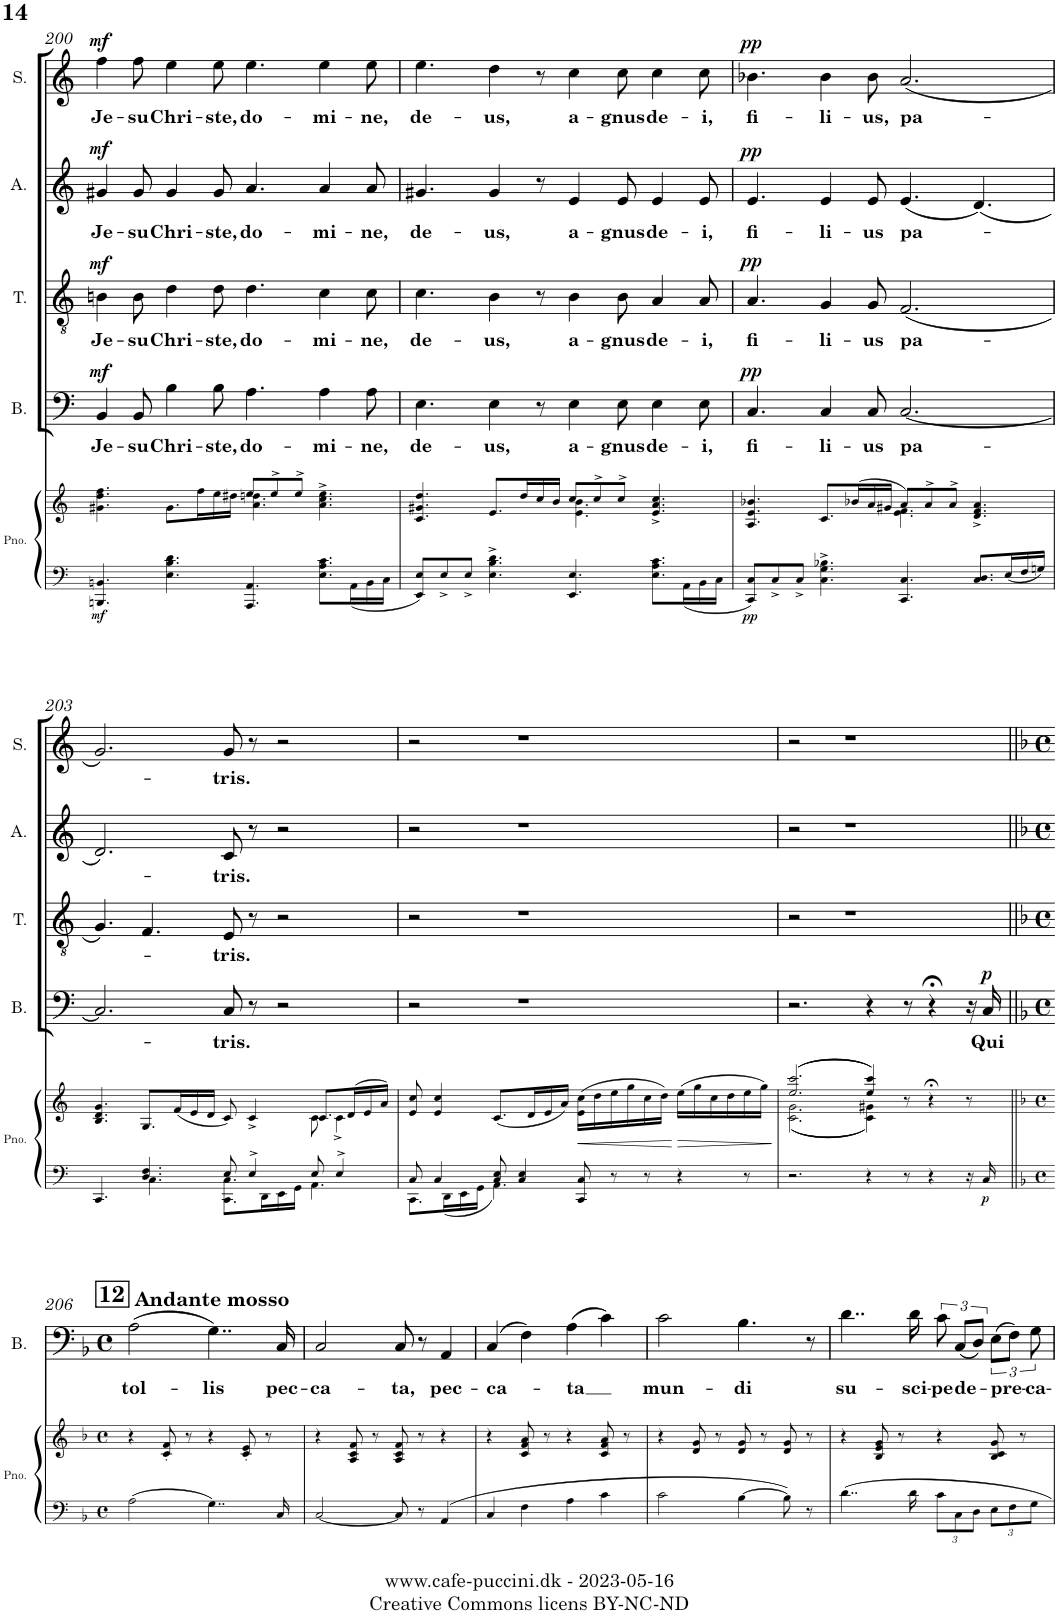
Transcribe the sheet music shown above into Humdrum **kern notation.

**kern	**kern	**dynam	**kern	**text	**dynam	**kern	**text	**dynam	**kern	**text	**dynam	**kern	**text	**dynam
*part5	*part5	*part5	*part4	*part4	*part4	*part3	*part3	*part3	*part2	*part2	*part2	*part1	*part1	*part1
*staff6	*staff5	*staff5/6	*staff4	*staff4	*staff4	*staff3	*staff3	*staff3	*staff2	*staff2	*staff2	*staff1	*staff1	*staff1
*I"Piano	*	*	*I"Bass	*	*	*I"Tenor	*	*	*I"Alto	*	*	*I"Soprano	*	*
*I'Pno.	*	*	*I'B.	*	*	*I'T.	*	*	*I'A.	*	*	*I'S.	*	*
!!LO:PB:g=z
*clefF4	*clefG2	*	*clefF4	*	*	*clefGv2	*	*	*clefG2	*	*	*clefG2	*	*
*k[]	*k[]	*	*k[]	*	*	*k[]	*	*	*k[]	*	*	*k[]	*	*
*M12/8	*M12/8	*	*M12/8	*	*	*M12/8	*	*	*M12/8	*	*	*M12/8	*	*
=200	=200	=200	=200	=200	=200	=200	=200	=200	=200	=200	=200	=200	=200	=200
*	*^	*	*	*	*	*	*	*	*	*	*	*	*	*
!	!	!	!LO:DY:b=2	!	!LO:LY:b	!LO:DY:a	!	!LO:LY:b	!LO:DY:a	!	!LO:LY:b	!LO:DY:a	!	!LO:LY:b	!LO:DY:a
4.BBBn/ 4.BBn/	4.g#X\ 4.dd\ 4.ff\	2.ryy	mf	4BB/	Je-	mf	4Bn\	Je-	mf	4g#X/	Je-	mf	4ff\	Je-	mf
!	!	!	!	!	!LO:LY:b	!	!	!LO:LY:b	!	!	!LO:LY:b	!	!	!LO:LY:b	!
.	.	.	.	8BB/	-su	.	8B\	-su	.	8g#/	-su	.	8ff\	-su	.
!	!	!	!	!	!LO:LY:b	!	!	!LO:LY:b	!	!	!LO:LY:b	!	!	!LO:LY:b	!
4.E\ 4.B\ 4.d\	8.g#\L	.	.	4B\	Chri-	.	4d\	Chri-	.	4g#/	Chri-	.	4ee\	Chri-	.
.	16ff\L	.	.	.	.	.	.	.	.	.	.	.	.	.	.
!	!	!	!	!	!LO:LY:b	!	!	!LO:LY:b	!	!	!LO:LY:b	!	!	!LO:LY:b	!
.	16ee\	.	.	8B\	-ste,	.	8d\	-ste,	.	8g#/	-ste,	.	8ee\	-ste,	.
.	16dd#X\JJ	.	.	.	.	.	.	.	.	.	.	.	.	.	.
!	!	!	!	!	!LO:LY:b	!	!	!LO:LY:b	!	!	!LO:LY:b	!	!	!LO:LY:b	!
4.AAA/ 4.AA/	8ee/L	4.a\ 4.ddn\	.	4.A\	do-	.	4.d\	do-	.	4.a/	do-	.	4.ee\	do-	.
.	8ee^/	.	.	.	.	.	.	.	.	.	.	.	.	.	.
.	8ee^/J	.	.	.	.	.	.	.	.	.	.	.	.	.	.
!	!	!	!	!	!LO:LY:b	!	!	!LO:LY:b	!	!	!LO:LY:b	!	!	!LO:LY:b	!
8.E\ 8.A\ 8.c\L	4.a\^ 4.cc\^ 4.ee\^	4.ryy	.	4A\	-mi-	.	4c\	-mi-	.	4a/	-mi-	.	4ee\	-mi-	.
16AA\L	.	.	.	.	.	.	.	.	.	.	.	.	.	.	.
!	!	!	!	!	!LO:LY:b	!	!	!LO:LY:b	!	!	!LO:LY:b	!	!	!LO:LY:b	!
16BB\	.	.	.	8A\	-ne,	.	8c\	-ne,	.	8a/	-ne,	.	8ee\	-ne,	.
16C\JJ	.	.	.	.	.	.	.	.	.	.	.	.	.	.	.
=201	=201	=201	=201	=201	=201	=201	=201	=201	=201	=201	=201	=201	=201	=201	=201
!	!	!	!	!	!LO:LY:b	!	!	!LO:LY:b	!	!	!LO:LY:b	!	!	!LO:LY:b	!
8EE/ 8E/L	4.c/ 4.g#X/ 4.dd/	2.ryy	.	4.E\	de-	.	4.c\	de-	.	4.g#X/	de-	.	4.ee\	de-	.
8E^/	.	.	.	.	.	.	.	.	.	.	.	.	.	.	.
8E^/J	.	.	.	.	.	.	.	.	.	.	.	.	.	.	.
!	!	!	!	!	!LO:LY:b	!	!	!LO:LY:b	!	!	!LO:LY:b	!	!	!LO:LY:b	!
4.E\^ 4.B\^ 4.d\^	8.e/L	.	.	4E\	-us,	.	4B\	-us,	.	4g#/	-us,	.	4dd\	-us,	.
.	16dd/L	.	.	.	.	.	.	.	.	.	.	.	.	.	.
.	16cc/	.	.	8r	.	.	8r	.	.	8r	.	.	8r	.	.
.	16b/JJ	.	.	.	.	.	.	.	.	.	.	.	.	.	.
!	!	!	!	!	!LO:LY:b	!	!	!LO:LY:b	!	!	!LO:LY:b	!	!	!LO:LY:b	!
4.EE/ 4.E/	8cc/L	4.e\ 4.b\	.	4E\	a-	.	4B\	a-	.	4e/	a-	.	4cc\	a-	.
.	8cc^/	.	.	.	.	.	.	.	.	.	.	.	.	.	.
!	!	!	!	!	!LO:LY:b	!	!	!LO:LY:b	!	!	!LO:LY:b	!	!	!LO:LY:b	!
.	8cc^/J	.	.	8E\	-gnus	.	8B\	-gnus	.	8e/	-gnus	.	8cc\	-gnus	.
!	!	!	!	!	!LO:LY:b	!	!	!LO:LY:b	!	!	!LO:LY:b	!	!	!LO:LY:b	!
8.E\ 8.A\ 8.c\L	4.e/^ 4.a/^ 4.cc/^	4.ryy	.	4E\	de-	.	4A/	de-	.	4e/	de-	.	4cc\	de-	.
16AA\L	.	.	.	.	.	.	.	.	.	.	.	.	.	.	.
!	!	!	!	!	!LO:LY:b	!	!	!LO:LY:b	!	!	!LO:LY:b	!	!	!LO:LY:b	!
16BB\	.	.	.	8E\	-i,	.	8A/	-i,	.	8e/	-i,	.	8cc\	-i,	.
16C\JJ	.	.	.	.	.	.	.	.	.	.	.	.	.	.	.
=202	=202	=202	=202	=202	=202	=202	=202	=202	=202	=202	=202	=202	=202	=202	=202
*^	*	*	*	*	*	*	*	*	*	*	*	*	*	*	*
!	!	!	!	!LO:DY:b=2	!	!LO:LY:b	!LO:DY:a	!	!LO:LY:b	!LO:DY:a	!	!LO:LY:b	!LO:DY:a	!	!LO:LY:b	!LO:DY:a
8CC/ 8C/L	1ryy	4.A/ 4.e/ 4.b-X/	2.ryy	pp	4.C/	fi-	pp	4.A/	fi-	pp	4.e/	fi-	pp	4.b-X\	fi-	pp
8C^/	.	.	.	.	.	.	.	.	.	.	.	.	.	.	.	.
8C^/J	.	.	.	.	.	.	.	.	.	.	.	.	.	.	.	.
!	!	!	!	!	!	!LO:LY:b	!	!	!LO:LY:b	!	!	!LO:LY:b	!	!	!LO:LY:b	!
4.C\^ 4.G\^ 4.B-X\^	.	8.c/L	.	.	4C/	-li-	.	4G/	-li-	.	4e/	-li-	.	4b-\	-li-	.
.	.	(>16b-X/L	.	.	.	.	.	.	.	.	.	.	.	.	.	.
!	!	!	!	!	!	!LO:LY:b	!	!	!LO:LY:b	!	!	!LO:LY:b	!	!	!LO:LY:b	!
.	.	16a/	.	.	8C/	-us	.	8G/	-us	.	8e/	-us	.	8b-\	-us,	.
.	.	16g#X/JJ	.	.	.	.	.	.	.	.	.	.	.	.	.	.
!	!	!	!	!	!	!LO:LY:b	!	!	!LO:LY:b	!	!	!LO:LY:b	!	!	!LO:LY:b	!
4.CC/ 4.C/	.	8a/L)	4.e\ 4.f\	.	[2.C/	pa-	.	(2.F/	pa-	.	(4.e/	pa-	.	(2.a/	pa-	.
.	.	8a^/	.	.	.	.	.	.	.	.	.	.	.	.	.	.
.	8ryy	8a^/J	.	.	.	.	.	.	.	.	.	.	.	.	.	.
4.C/	8.D/L	4.d/^ 4.f/^ 4.a/^	4.ryy	.	.	.	.	.	.	.	(4.d/)	.	.	.	.	.
.	16E/L	.	.	.	.	.	.	.	.	.	.	.	.	.	.	.
.	16F/	.	.	.	.	.	.	.	.	.	.	.	.	.	.	.
.	16Gn/JJ	.	.	.	.	.	.	.	.	.	.	.	.	.	.	.
!!LO:LB:g=z
=203	=203	=203	=203	=203	=203	=203	=203	=203	=203	=203	=203	=203	=203	=203	=203	=203
4.CC/	4.ryy	4.B/ 4.d/ 4.g/	1ryy	.	2.C/]	.	.	4.G/)	.	.	2.d/)	.	.	2.g/)	.	.
4.D/ 4.F/	4.C\	8.G/L	.	.	.	.	.	4.F/	.	.	.	.	.	.	.	.
.	.	(16f/L	.	.	.	.	.	.	.	.	.	.	.	.	.	.
.	.	16e/	.	.	.	.	.	.	.	.	.	.	.	.	.	.
.	.	16d/JJ	.	.	.	.	.	.	.	.	.	.	.	.	.	.
!	!	!	!	!	!	!LO:LY:b	!	!	!LO:LY:b	!	!	!LO:LY:b	!	!	!LO:LY:b	!
8E/	8.CC\ 8.C\L	8c/)	.	.	8C/	-tris.	.	8E/	-tris.	.	8c/	-tris.	.	8g/	-tris.	.
4E^/	.	4c^/	.	.	8r	.	.	8r	.	.	8r	.	.	8r	.	.
.	16DD\L	.	.	.	.	.	.	.	.	.	.	.	.	.	.	.
.	16EE\	.	8ryy	.	2r	.	.	2r	.	.	2r	.	.	2r	.	.
.	16GG\JJ	.	.	.	.	.	.	.	.	.	.	.	.	.	.	.
8E/	4.AA\	8.c/L	8c\	.	.	.	.	.	.	.	.	.	.	.	.	.
4E^/	.	.	4c^\	.	.	.	.	.	.	.	.	.	.	.	.	.
.	.	(16d/L	.	.	.	.	.	.	.	.	.	.	.	.	.	.
.	.	16e/	.	.	.	.	.	.	.	.	.	.	.	.	.	.
.	.	16a/JJ)	.	.	.	.	.	.	.	.	.	.	.	.	.	.
*	*	*v	*v	*	*	*	*	*	*	*	*	*	*	*	*	*
=204	=204	=204	=204	=204	=204	=204	=204	=204	=204	=204	=204	=204	=204	=204	=204
8C/	8.CC\L	8e/ 8cc/	.	2r	.	.	2r	.	.	2r	.	.	2r	.	.
4C/	.	4e/ 4cc/	.	.	.	.	.	.	.	.	.	.	.	.	.
.	16DD\L	.	.	.	.	.	.	.	.	.	.	.	.	.	.
.	16EE\	.	.	.	.	.	.	.	.	.	.	.	.	.	.
.	16GG\JJ	.	.	.	.	.	.	.	.	.	.	.	.	.	.
8C/ 8E/	4.AA\	(8.c/L	.	.	.	.	.	.	.	.	.	.	.	.	.
4C/ 4E/	.	.	.	1r	.	.	1r	.	.	1r	.	.	1r	.	.
.	.	16d/L	.	.	.	.	.	.	.	.	.	.	.	.	.
.	.	16e/	.	.	.	.	.	.	.	.	.	.	.	.	.
.	.	16a/JJ)	.	.	.	.	.	.	.	.	.	.	.	.	.
!	!	!	!LO:HP:b	!	!	!	!	!	!	!	!	!	!	!	!
8CC/ 8C/	8ryy	(16e\ 16cc\LL	<	.	.	.	.	.	.	.	.	.	.	.	.
.	.	16dd\	.	.	.	.	.	.	.	.	.	.	.	.	.
8r	8ryy	16ee\	.	.	.	.	.	.	.	.	.	.	.	.	.
.	.	16gg\	.	.	.	.	.	.	.	.	.	.	.	.	.
8r	8ryy	16cc\	.	.	.	.	.	.	.	.	.	.	.	.	.
.	.	16dd\JJ)	.	.	.	.	.	.	.	.	.	.	.	.	.
!	!	!	!LO:HP:n=1:b	!	!	!	!	!	!	!	!	!	!	!	!
4r	4ryy	(16ee\LL	[ >	.	.	.	.	.	.	.	.	.	.	.	.
.	.	16gg\	.	.	.	.	.	.	.	.	.	.	.	.	.
.	.	16cc\	.	.	.	.	.	.	.	.	.	.	.	.	.
.	.	16dd\	.	.	.	.	.	.	.	.	.	.	.	.	.
8r	8ryy	16ee\	.	.	.	.	.	.	.	.	.	.	.	.	.
.	.	16gg\JJ)	.	.	.	.	.	.	.	.	.	.	.	.	.
*v	*v	*	*	*	*	*	*	*	*	*	*	*	*	*	*
.	.	]	.	.	.	.	.	.	.	.	.	.	.	.
=205	=205	=205	=205	=205	=205	=205	=205	=205	=205	=205	=205	=205	=205	=205
*	*^	*	*	*	*	*	*	*	*	*	*	*	*	*
2.r	((2.ee/ 2.ccc/	((2.c\ 2.g\	.	2.r	.	.	2r	.	.	2r	.	.	2r	.	.
.	.	.	.	.	.	.	1r	.	.	1r	.	.	1r	.	.
4r	4ee/ 4ccc/))	4c\ 4g#X\))	.	4r	.	.	.	.	.	.	.	.	.	.	.
8r	8r	8ryy	.	8r	.	.	.	.	.	.	.	.	.	.	.
4r	4r;<	4ryy	.	4r;<	.	.	.	.	.	.	.	.	.	.	.
16r	8r	8ryy	.	16r	.	.	.	.	.	.	.	.	.	.	.
!	!	!	!LO:DY:b=2	!	!LO:LY:b	!LO:DY:a	!	!	!	!	!	!	!	!	!
16C/	.	.	p	16C/	Qui	p	.	.	.	.	.	.	.	.	.
*	*v	*v	*	*	*	*	*	*	*	*	*	*	*	*	*
!!LO:LB:g=z
=206||	=206||	=206||	=206||	=206||	=206||	=206||	=206||	=206||	=206||	=206||	=206||	=206||	=206||	=206||
*k[b-]	*k[b-]	*	*k[b-]	*	*	*k[b-]	*	*	*k[b-]	*	*	*k[b-]	*	*
*M4/4	*M4/4	*	*M4/4	*	*	*M4/4	*	*	*M4/4	*	*	*M4/4	*	*
*met(c)	*met(c)	*	*met(c)	*	*	*met(c)	*	*	*met(c)	*	*	*met(c)	*	*
!	!	!	!	!LO:LY:b	!	!	!	!	!	!	!	!	!	!
2A\	4r	.	(2A\	tol-	.	1r	.	.	1r	.	.	1r	.	.
.	8c/' 8f/'	.	.	.	.	.	.	.	.	.	.	.	.	.
.	8r	.	.	.	.	.	.	.	.	.	.	.	.	.
!	!	!	!	!LO:LY:b	!	!	!	!	!	!	!	!	!	!
4..G\	4r	.	4..G\)	-lis	.	.	.	.	.	.	.	.	.	.
.	8c/' 8e/'	.	.	.	.	.	.	.	.	.	.	.	.	.
.	8r	.	.	.	.	.	.	.	.	.	.	.	.	.
!	!	!	!	!LO:LY:b	!	!	!	!	!	!	!	!	!	!
16C/	.	.	16C/	pec-	.	.	.	.	.	.	.	.	.	.
=207	=207	=207	=207	=207	=207	=207	=207	=207	=207	=207	=207	=207	=207	=207
!	!	!	!	!LO:LY:b	!	!	!	!	!	!	!	!	!	!
[2C/	4r	.	2C/	-ca-	.	1r	.	.	1r	.	.	1r	.	.
.	8A/ 8c/ 8f/	.	.	.	.	.	.	.	.	.	.	.	.	.
.	8r	.	.	.	.	.	.	.	.	.	.	.	.	.
!	!	!	!	!LO:LY:b	!	!	!	!	!	!	!	!	!	!
8C/]	8A/ 8c/ 8f/	.	8C/	-ta,	.	.	.	.	.	.	.	.	.	.
8r	8r	.	8r	.	.	.	.	.	.	.	.	.	.	.
!	!	!	!	!LO:LY:b	!	!	!	!	!	!	!	!	!	!
4AA/	4r	.	4AA/	pec-	.	.	.	.	.	.	.	.	.	.
=208	=208	=208	=208	=208	=208	=208	=208	=208	=208	=208	=208	=208	=208	=208
!	!	!	!	!LO:LY:b	!	!	!	!	!	!	!	!	!	!
4C/	4r	.	(4C/	-ca-	.	1r	.	.	1r	.	.	1r	.	.
4F\	8c/ 8f/ 8a/	.	4F\)	.	.	.	.	.	.	.	.	.	.	.
.	8r	.	.	.	.	.	.	.	.	.	.	.	.	.
!	!	!	!	!LO:LY:b	!	!	!	!	!	!	!	!	!	!
4A\	4r	.	(4A\	-ta	.	.	.	.	.	.	.	.	.	.
4c\	8c/ 8f/ 8a/	.	4c\)	.	.	.	.	.	.	.	.	.	.	.
.	8r	.	.	.	.	.	.	.	.	.	.	.	.	.
=209	=209	=209	=209	=209	=209	=209	=209	=209	=209	=209	=209	=209	=209	=209
!	!	!	!	!LO:LY:b	!	!	!	!	!	!	!	!	!	!
2c\	4r	.	2c\	mun-	.	1r	.	.	1r	.	.	1r	.	.
.	8d/ 8g/	.	.	.	.	.	.	.	.	.	.	.	.	.
.	8r	.	.	.	.	.	.	.	.	.	.	.	.	.
!	!	!	!	!LO:LY:b	!	!	!	!	!	!	!	!	!	!
[4B-\	8d/ 8g/	.	4.B-\	-di	.	.	.	.	.	.	.	.	.	.
.	8r	.	.	.	.	.	.	.	.	.	.	.	.	.
8B-\]	8d/ 8g/	.	.	.	.	.	.	.	.	.	.	.	.	.
8r	8r	.	8r	.	.	.	.	.	.	.	.	.	.	.
=210	=210	=210	=210	=210	=210	=210	=210	=210	=210	=210	=210	=210	=210	=210
!	!	!	!	!LO:LY:b	!	!	!	!	!	!	!	!	!	!
4..d\	4r	.	4..d\	su-	.	1r	.	.	1r	.	.	1r	.	.
.	8B-/ 8e/ 8g/	.	.	.	.	.	.	.	.	.	.	.	.	.
.	8r	.	.	.	.	.	.	.	.	.	.	.	.	.
!	!	!	!	!LO:LY:b	!	!	!	!	!	!	!	!	!	!
16d\	.	.	16d\	-sci-	.	.	.	.	.	.	.	.	.	.
*Xbrackettup	*	*	*	*	*	*	*	*	*	*	*	*	*	*
!	!	!	!	!LO:LY:b	!	!	!	!	!	!	!	!	!	!
12c\L	4r	.	12c\	-pe	.	.	.	.	.	.	.	.	.	.
!	!	!	!	!LO:LY:b	!	!	!	!	!	!	!	!	!	!
12C\	.	.	(12C/L	de-	.	.	.	.	.	.	.	.	.	.
12D\J	.	.	12D/J)	.	.	.	.	.	.	.	.	.	.	.
!	!	!	!	!LO:LY:b	!	!	!	!	!	!	!	!	!	!
12E\L	8B-/ 8c/ 8g/	.	(12E\L	-pre-	.	.	.	.	.	.	.	.	.	.
12F\	.	.	12F\J)	.	.	.	.	.	.	.	.	.	.	.
.	8r	.	.	.	.	.	.	.	.	.	.	.	.	.
!	!	!	!	!LO:LY:b	!	!	!	!	!	!	!	!	!	!
12G\J	.	.	12G\	-ca-	.	.	.	.	.	.	.	.	.	.
=	=	=	=	=	=	=	=	=	=	=	=	=	=	=
*-	*-	*-	*-	*-	*-	*-	*-	*-	*-	*-	*-	*-	*-	*-
